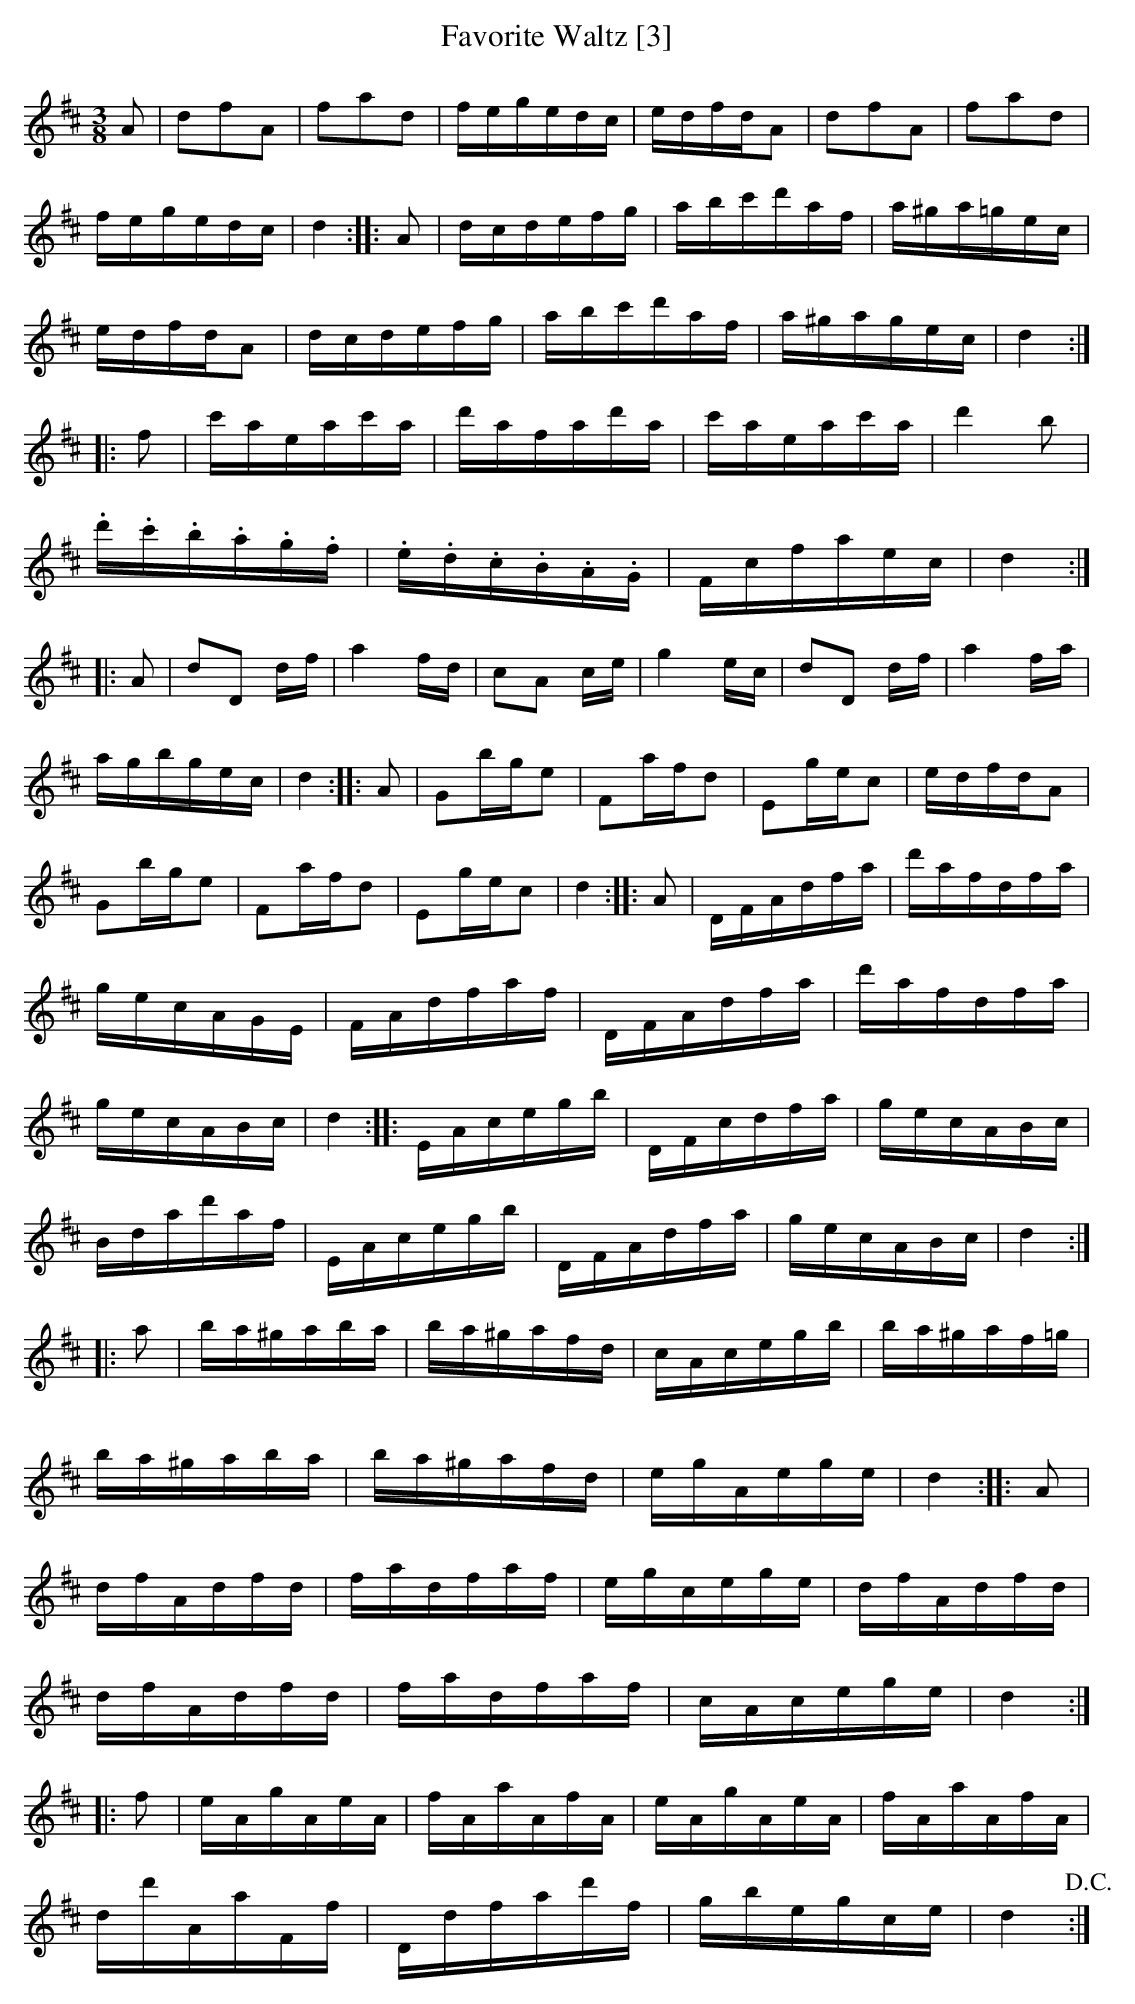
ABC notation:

X:1
T:Favorite Waltz [3]
M:3/8
L:1/8
K:D
A|dfA|fad|f/e/g/e/d/c/|e/d/f/d/A|dfA|fad|
f/e/g/e/d/c/|d2::A|d/c/d/e/f/g/|a/b/c'/d'/a/f/|a/^g/a/=g/e/c/|
e/d/f/d/A|d/c/d/e/f/g/|a/b/c'/d'/a/f/|a/^g/a/g/e/c/|d2:|
|:f|c'/a/e/a/c'/a/|d'/a/f/a/d'/a/|c'/a/e/a/c'/a/|d'2 b|
.d'/.c'/.b/.a/.g/.f/|.e/.d/.c/.B/.A/.G/|F/c/f/a/e/c/|d2:|
|:A|dD d/f/|a2 f/d/|cA c/e/|g2 e/c/|dD d/f/|a2 f/a/|
a/g/b/g/e/c/|d2::A|Gb/g/e|Fa/f/d|Eg/e/c|e/d/f/d/A|
Gb/g/e|Fa/f/d|Eg/e/c|d2::A|D/F/A/d/f/a/|d'/a/f/d/f/a/|
g/e/c/A/G/E/|F/A/d/f/a/f/|D/F/A/d/f/a/|d'/a/f/d/f/a/|
g/e/c/A/B/c/|d2::E/A/c/e/g/b/|D/F/c/d/f/a/|g/e/c/A/B/c/|
B/d/a/d'/a/f/|E/A/c/e/g/b/|D/F/A/d/f/a/|g/e/c/A/B/c/|d2:|
|:a|b/a/^g/a/b/a/|b/a/^g/a/f/d/|c/A/c/e/g/b/|b/a/^g/a/f/=g/|
b/a/^g/a/b/a/|b/a/^g/a/f/d/|e/g/A/e/g/e/|d2::A|
d/f/A/d/f/d/|f/a/d/f/a/f/|e/g/c/e/g/e/|d/f/A/d/f/d/|
d/f/A/d/f/d/|f/a/d/f/a/f/|c/A/c/e/g/e/|d2:|
|:f|e/A/g/A/e/A/|f/A/a/A/f/A/|e/A/g/A/e/A/|f/A/a/A/f/A/|
d/d'/A/a/F/f/|D/d/f/a/d'/f/|g/b/e/g/c/e/|d2!D.C.!:|]
